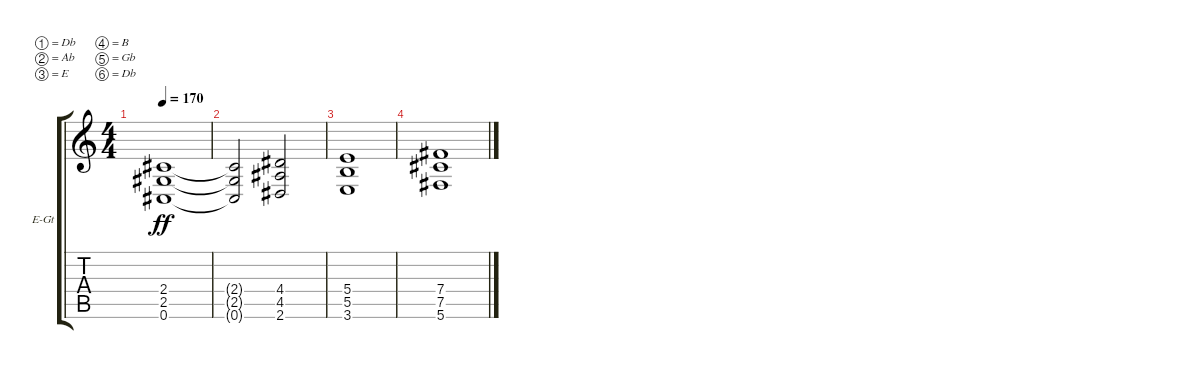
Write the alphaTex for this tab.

\defaultSystemsLayout 4
\bracketExtendMode groupsimilarinstruments
\firstSystemTrackNameOrientation horizontal
\otherSystemsTrackNameOrientation horizontal
\track ("Nergal" "E-Gt") {instrument distortionguitar}
\staff {score tabs}
\tuning (Db4 Ab3 E3 B2 Gb2 Db2)
\ts (4 4)
\tempo 170
\clef g2
\ks c
(0.6 2.5 2.4).1{dy ff} |
(0.6{t} 2.5{t} 2.4{t}).2 (2.6 4.5 4.4).2 |
(3.6 5.5 5.4).1 |
(5.6 7.5 7.4).1
